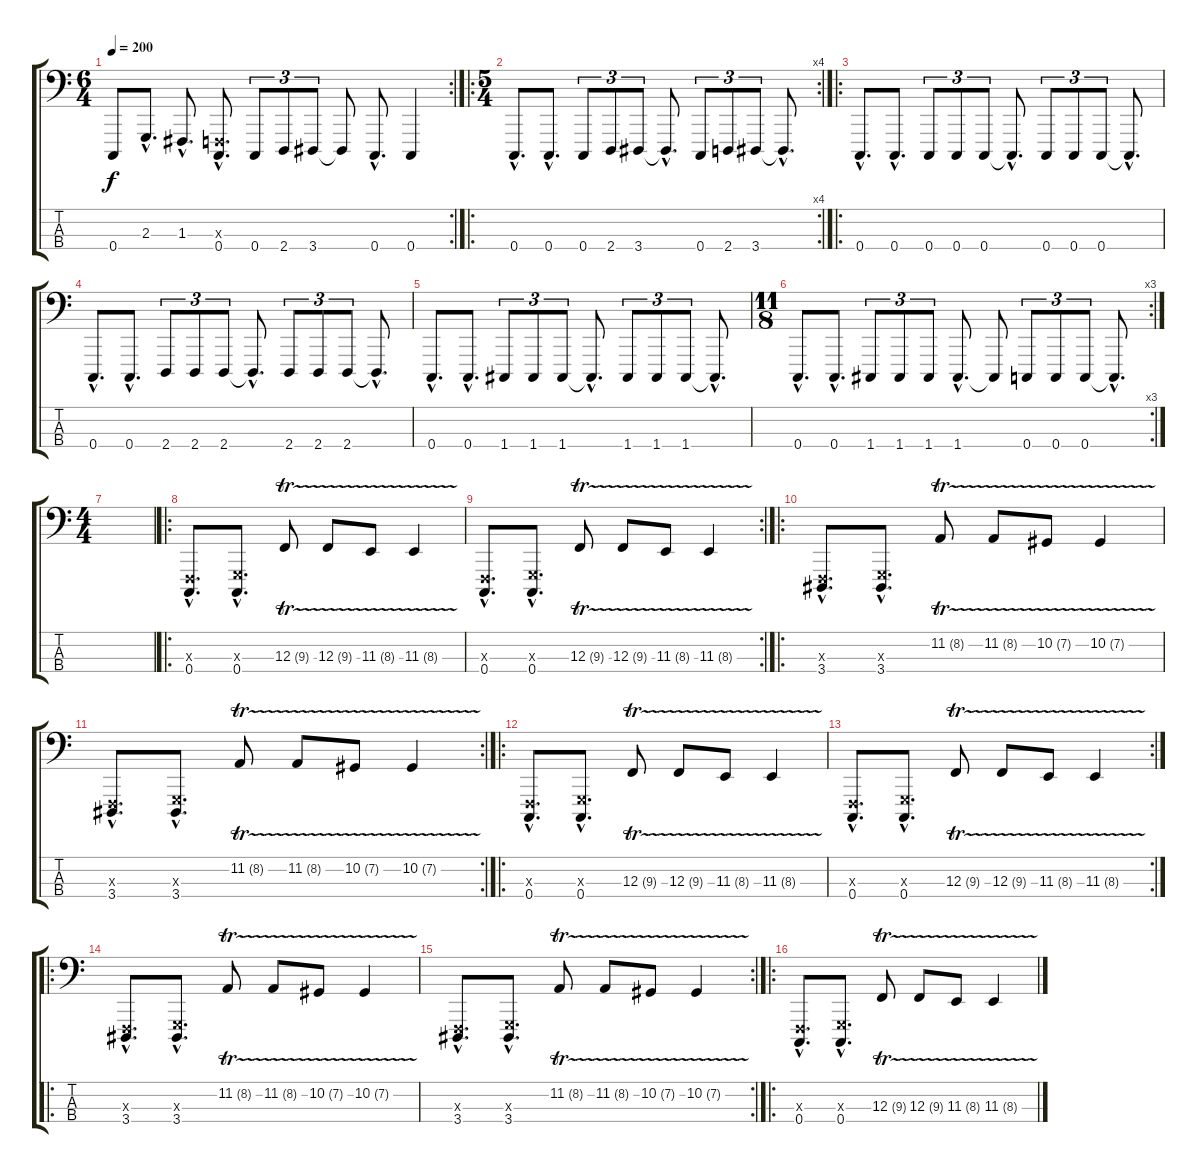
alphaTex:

\track "" {instrument lead2sawtooth}
\staff {score tabs}
\tuning (Eb2 Bb1 F1 C1) {hide}
\rc 2
\ts (6 4)
\tempo 200
\clef f4
\ks c
0.4{t}.8{dy f} 2.3{hac}.8{d} 1.3{hac}.8{d} (0.3{hac x} 0.4{hac}).8{d} 0.4.8{tu (3 2)} 2.4.8{tu (3 2)} 3.4.8{tu (3 2)} 3.4{t}.8 0.4{hac}.8{d} 0.4.4 |
\ro
\rc 4
\ts (5 4)
0.4{hac}.8{d} 0.4{hac}.8{d} 0.4.8{tu (3 2)} 2.4.8{tu (3 2)} 3.4.8{tu (3 2)} 3.4{hac t}.8{d} 0.4.8{tu (3 2)} 2.4.8{tu (3 2)} 3.4.8{tu (3 2)} 3.4{hac t}.8{d} |
\ro
0.4{hac}.8{d} 0.4{hac}.8{d} 0.4.8{tu (3 2)} 0.4.8{tu (3 2)} 0.4.8{tu (3 2)} 0.4{hac t}.8{d} 0.4.8{tu (3 2)} 0.4.8{tu (3 2)} 0.4.8{tu (3 2)} 0.4{hac t}.8{d} |
0.4{hac}.8{d} 0.4{hac}.8{d} 2.4.8{tu (3 2)} 2.4.8{tu (3 2)} 2.4.8{tu (3 2)} 2.4{hac t}.8{d} 2.4.8{tu (3 2)} 2.4.8{tu (3 2)} 2.4.8{tu (3 2)} 2.4{hac t}.8{d} |
0.4{hac}.8{d} 0.4{hac}.8{d} 1.4.8{tu (3 2)} 1.4.8{tu (3 2)} 1.4.8{tu (3 2)} 1.4{hac t}.8{d} 1.4.8{tu (3 2)} 1.4.8{tu (3 2)} 1.4.8{tu (3 2)} 1.4{hac t}.8{d} |
\rc 3
\ts (11 8)
0.4{hac}.8{d} 0.4{hac}.8{d} 1.4.8{tu (3 2)} 1.4.8{tu (3 2)} 1.4.8{tu (3 2)} 1.4{hac}.8{d} 1.4{t}.8 0.4.8{tu (3 2)} 0.4.8{tu (3 2)} 0.4.8{tu (3 2)} 0.4{hac t}.8{d} |
\ts (4 4)
|
\ro
(0.3{hac x} 0.4{hac}).8{d} (2.3{hac x} 0.4{hac}).8{d} 12.3{tr (9 16)}.8 12.3{tr (9 16)}.8 11.3{tr (8 16)}.8 11.3{tr (8 16)}.4 |
\rc 2
(0.3{hac x} 0.4{hac}).8{d} (2.3{hac x} 0.4{hac}).8{d} 12.3{tr (9 16)}.8 12.3{tr (9 16)}.8 11.3{tr (8 16)}.8 11.3{tr (8 16)}.4 |
\ro
(0.3{hac x} 3.4{hac}).8{d} (2.3{hac x} 3.4{hac}).8{d} 11.2{tr (8 16)}.8 11.2{tr (8 16)}.8 10.2{tr (7 16)}.8 10.2{tr (7 16)}.4 |
\rc 2
(0.3{hac x} 3.4{hac}).8{d} (2.3{hac x} 3.4{hac}).8{d} 11.2{tr (8 16)}.8 11.2{tr (8 16)}.8 10.2{tr (7 16)}.8 10.2{tr (7 16)}.4 |
\ro
(0.3{hac x} 0.4{hac}).8{d} (2.3{hac x} 0.4{hac}).8{d} 12.3{tr (9 16)}.8 12.3{tr (9 16)}.8 11.3{tr (8 16)}.8 11.3{tr (8 16)}.4 |
\rc 2
(0.3{hac x} 0.4{hac}).8{d} (2.3{hac x} 0.4{hac}).8{d} 12.3{tr (9 16)}.8 12.3{tr (9 16)}.8 11.3{tr (8 16)}.8 11.3{tr (8 16)}.4 |
\ro
(0.3{hac x} 3.4{hac}).8{d} (2.3{hac x} 3.4{hac}).8{d} 11.2{tr (8 16)}.8 11.2{tr (8 16)}.8 10.2{tr (7 16)}.8 10.2{tr (7 16)}.4 |
\rc 2
(0.3{hac x} 3.4{hac}).8{d} (2.3{hac x} 3.4{hac}).8{d} 11.2{tr (8 16)}.8 11.2{tr (8 16)}.8 10.2{tr (7 16)}.8 10.2{tr (7 16)}.4 |
\ro
(0.3{hac x} 0.4{hac}).8{d} (2.3{hac x} 0.4{hac}).8{d} 12.3{tr (9 16)}.8 12.3{tr (9 16)}.8 11.3{tr (8 16)}.8 11.3{tr (8 16)}.4
